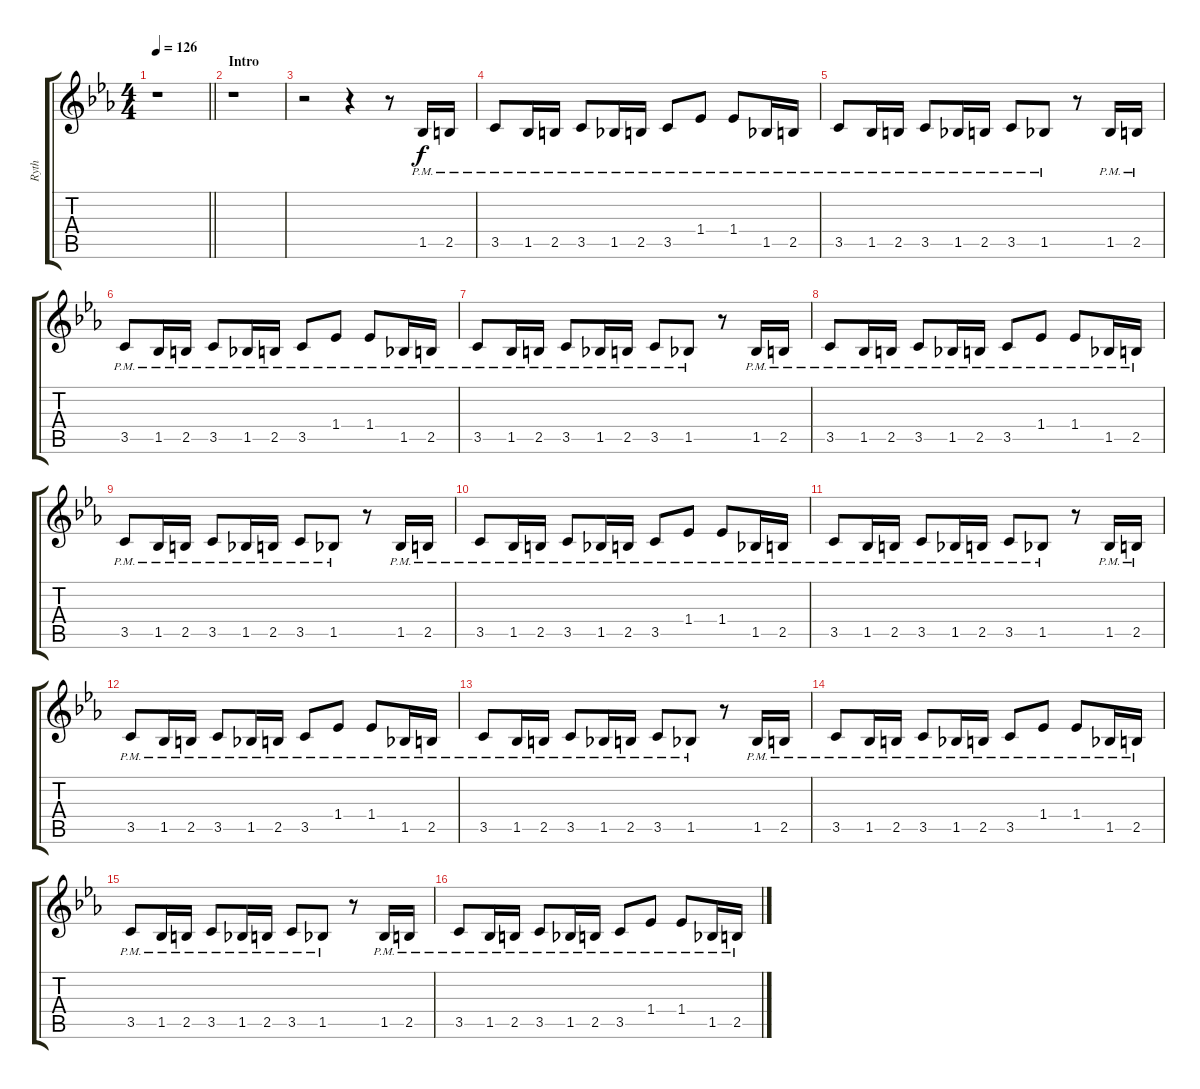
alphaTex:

\track ("Ryth" "Ryth") {instrument distortionguitar}
\staff {score tabs}
\tuning (E4 B3 G3 D3 A2 E2) {hide}
\ts (4 4)
\tempo 126
\clef g2
\barLineRight lightlight
\ks eb
r.1{dy f instrument distortionguitar} |
\section ("" "Intro")
r.1 |
r.2 r.4 r.8 1.5{pm}.16 2.5{pm}.16 |
3.5{pm}.8 1.5{pm}.16 2.5{pm}.16 3.5{pm}.8 1.5{pm}.16 2.5{pm}.16 3.5{pm}.8 1.4{pm}.8 1.4{pm}.8 1.5{pm}.16 2.5{pm}.16 |
3.5{pm}.8 1.5{pm}.16 2.5{pm}.16 3.5{pm}.8 1.5{pm}.16 2.5{pm}.16 3.5{pm}.8 1.5{pm}.8 r.8 1.5{pm}.16 2.5{pm}.16 |
3.5{pm}.8 1.5{pm}.16 2.5{pm}.16 3.5{pm}.8 1.5{pm}.16 2.5{pm}.16 3.5{pm}.8 1.4{pm}.8 1.4{pm}.8 1.5{pm}.16 2.5{pm}.16 |
3.5{pm}.8 1.5{pm}.16 2.5{pm}.16 3.5{pm}.8 1.5{pm}.16 2.5{pm}.16 3.5{pm}.8 1.5{pm}.8 r.8 1.5{pm}.16 2.5{pm}.16 |
3.5{pm}.8 1.5{pm}.16 2.5{pm}.16 3.5{pm}.8 1.5{pm}.16 2.5{pm}.16 3.5{pm}.8 1.4{pm}.8 1.4{pm}.8 1.5{pm}.16 2.5{pm}.16 |
3.5{pm}.8 1.5{pm}.16 2.5{pm}.16 3.5{pm}.8 1.5{pm}.16 2.5{pm}.16 3.5{pm}.8 1.5{pm}.8 r.8 1.5{pm}.16 2.5{pm}.16 |
3.5{pm}.8 1.5{pm}.16 2.5{pm}.16 3.5{pm}.8 1.5{pm}.16 2.5{pm}.16 3.5{pm}.8 1.4{pm}.8 1.4{pm}.8 1.5{pm}.16 2.5{pm}.16 |
3.5{pm}.8 1.5{pm}.16 2.5{pm}.16 3.5{pm}.8 1.5{pm}.16 2.5{pm}.16 3.5{pm}.8 1.5{pm}.8 r.8 1.5{pm}.16 2.5{pm}.16 |
3.5{pm}.8 1.5{pm}.16 2.5{pm}.16 3.5{pm}.8 1.5{pm}.16 2.5{pm}.16 3.5{pm}.8 1.4{pm}.8 1.4{pm}.8 1.5{pm}.16 2.5{pm}.16 |
3.5{pm}.8 1.5{pm}.16 2.5{pm}.16 3.5{pm}.8 1.5{pm}.16 2.5{pm}.16 3.5{pm}.8 1.5{pm}.8 r.8 1.5{pm}.16 2.5{pm}.16 |
3.5{pm}.8 1.5{pm}.16 2.5{pm}.16 3.5{pm}.8 1.5{pm}.16 2.5{pm}.16 3.5{pm}.8 1.4{pm}.8 1.4{pm}.8 1.5{pm}.16 2.5{pm}.16 |
3.5{pm}.8 1.5{pm}.16 2.5{pm}.16 3.5{pm}.8 1.5{pm}.16 2.5{pm}.16 3.5{pm}.8 1.5{pm}.8 r.8 1.5{pm}.16 2.5{pm}.16 |
3.5{pm}.8 1.5{pm}.16 2.5{pm}.16 3.5{pm}.8 1.5{pm}.16 2.5{pm}.16 3.5{pm}.8 1.4{pm}.8 1.4{pm}.8 1.5{pm}.16 2.5{pm}.16
